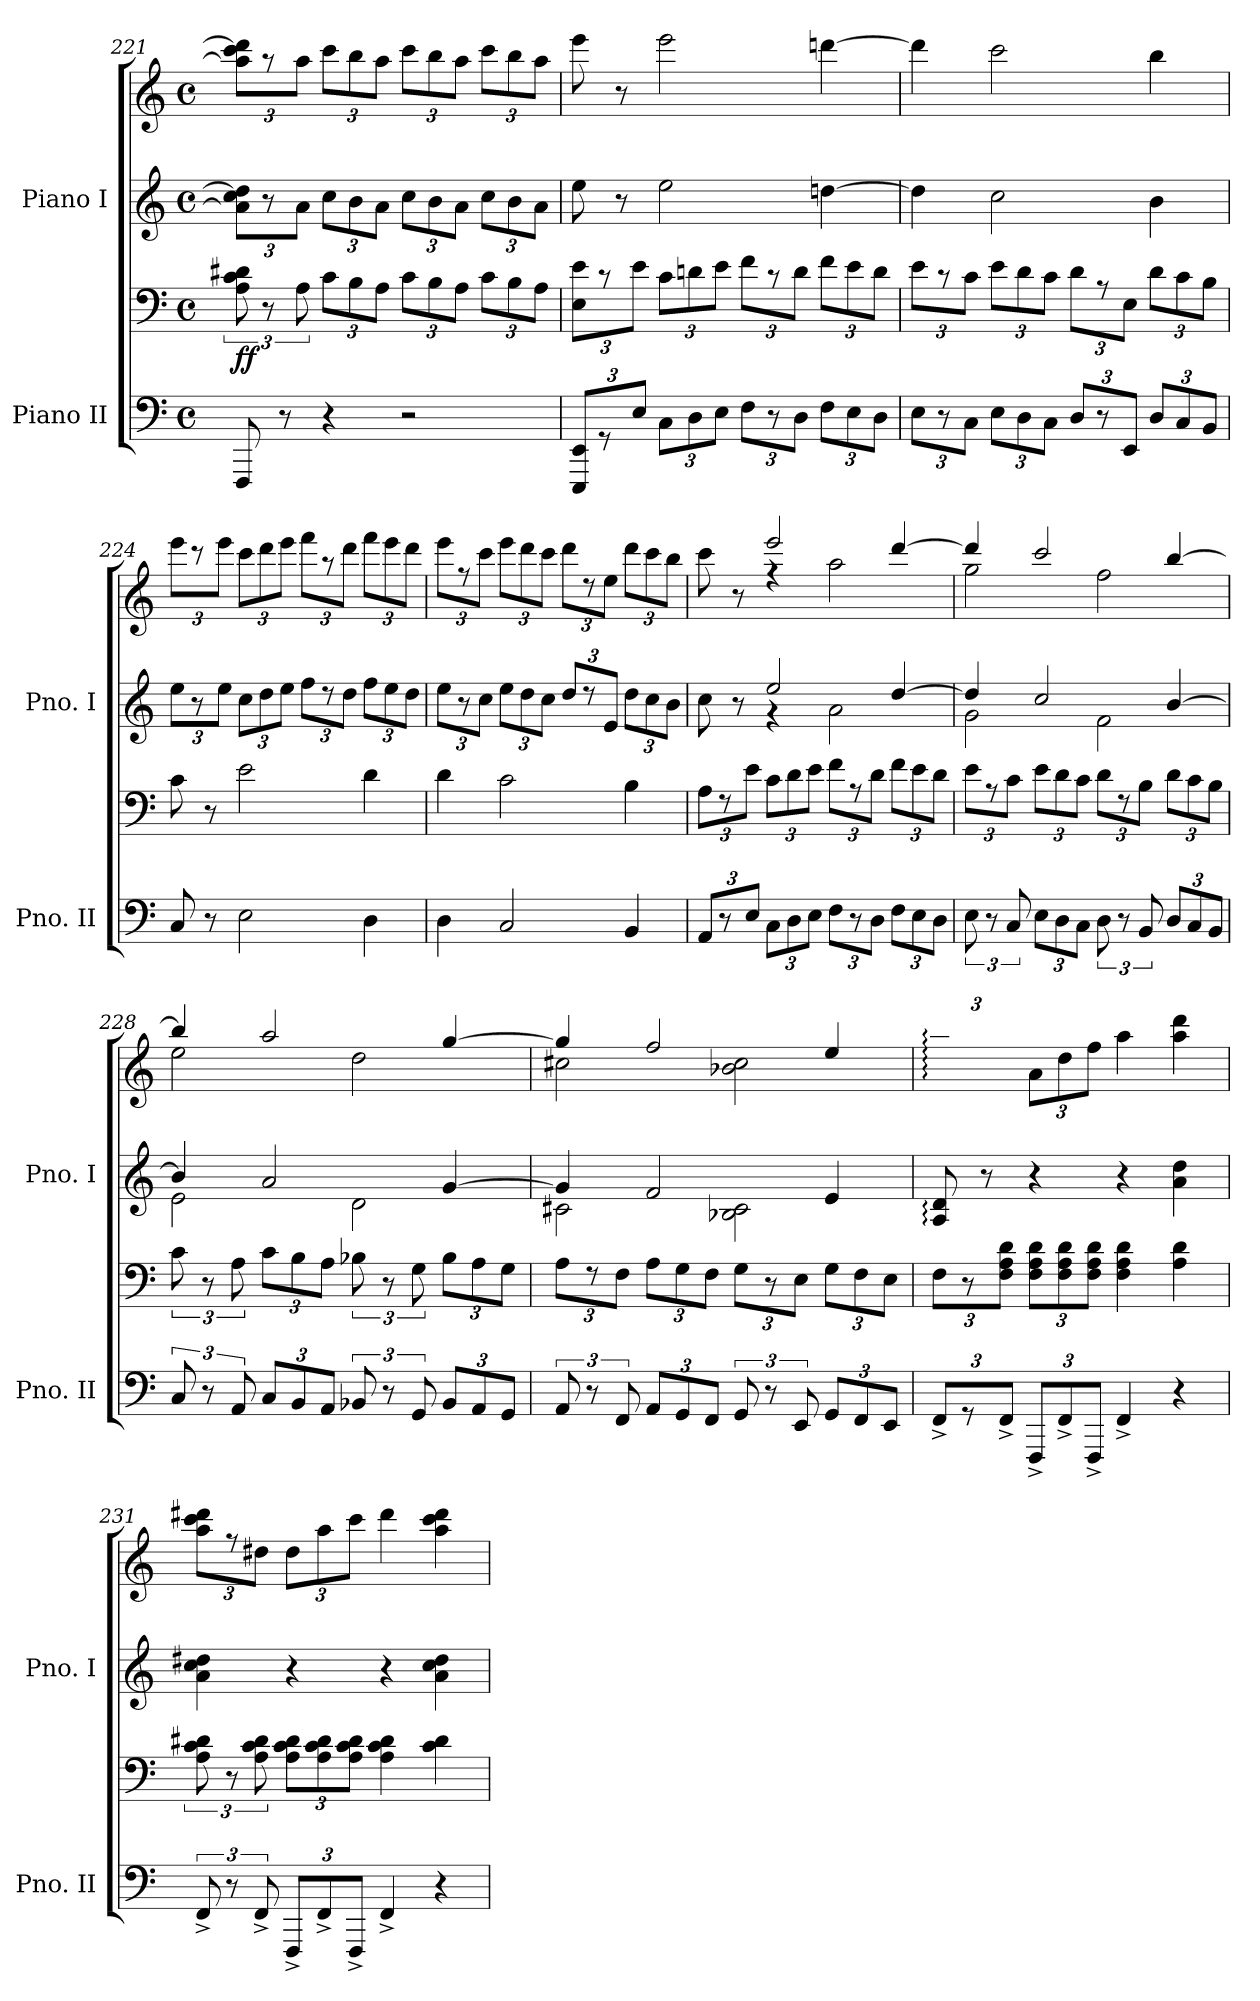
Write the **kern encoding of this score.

**kern	**kern	**dynam	**kern	**kern
*part2	*part2	*part2	*part1	*part1
*staff4	*staff3	*staff3/4	*staff2	*staff1
*I"Piano II	*	*	*I"Piano I	*
*I'Pno. II	*	*	*I'Pno. I	*
*clefF4	*clefF4	*	*clefG2	*clefG2
*k[]	*k[]	*	*k[]	*k[]
*M4/4	*M4/4	*	*M4/4	*M4/4
*met(c)	*met(c)	*	*met(c)	*met(c)
=221	=221	=221	=221	=221
!	!	!LO:DY:b	!	!
8FFF/	12A\ 12c\ 12d#X\	ff	12a\] 12cc\ 12dd#\]L	12aa\] 12ccc\ 12ddd#\]L
.	12r	.	12r	12r
8r	.	.	.	.
.	12A\	.	12a\J	12aa\J
*	*Xbrackettup	*	*Xbrackettup	*Xbrackettup
4r	12c\L	.	12cc\L	12ccc\L
.	12B\	.	12b\	12bb\
.	12A\J	.	12a\J	12aa\J
2r	12c\L	.	12cc\L	12ccc\L
.	12B\	.	12b\	12bb\
.	12A\J	.	12a\J	12aa\J
.	12c\L	.	12cc\L	12ccc\L
.	12B\	.	12b\	12bb\
.	12A\J	.	12a\J	12aa\J
=222	=222	=222	=222	=222
*	*brackettup	*	*	*
12EEE/ 12EE/L	12E\ 12e\L	.	8ee\	8eee\
12r	12r	.	.	.
.	.	.	8r	8r
12E/J	12e\J	.	.	.
*Xbrackettup	*Xbrackettup	*	*	*
12C\L	12c\L	.	2ee\	2eee\
12D\	12dn\	.	.	.
12E\J	12e\J	.	.	.
*brackettup	*brackettup	*	*	*
12F\L	12f\L	.	.	.
12r	12r	.	.	.
12D\J	12d\J	.	.	.
*Xbrackettup	*Xbrackettup	*	*	*
12F\L	12f\L	.	[4ddn\	[4dddn\
12E\	12e\	.	.	.
12D\J	12d\J	.	.	.
!!LO:PB:g=z
=223	=223	=223	=223	=223
*brackettup	*brackettup	*	*	*
12E\L	12e\L	.	4dd\]	4ddd\]
12r	12r	.	.	.
12C\J	12c\J	.	.	.
*Xbrackettup	*Xbrackettup	*	*	*
12E\L	12e\L	.	2cc\	2ccc\
12D\	12d\	.	.	.
12C\J	12c\J	.	.	.
*brackettup	*brackettup	*	*	*
12D/L	12d\L	.	.	.
12r	12r	.	.	.
12EE/J	12E\J	.	.	.
*Xbrackettup	*Xbrackettup	*	*	*
12D/L	12d\L	.	4b\	4bb\
12C/	12c\	.	.	.
12BB/J	12B\J	.	.	.
=224	=224	=224	=224	=224
*	*	*	*brackettup	*brackettup
8C/	8c\	.	12ee\L	12eee\L
.	.	.	12r	12rccc
8r	8r	.	.	.
.	.	.	12ee\J	12eee\J
*	*	*	*Xbrackettup	*Xbrackettup
2E\	2e\	.	12cc\L	12ccc\L
.	.	.	12dd\	12ddd\
.	.	.	12ee\J	12eee\J
*	*	*	*brackettup	*brackettup
.	.	.	12ff\L	12fff\L
.	.	.	12r	12raa
.	.	.	12dd\J	12ddd\J
*	*	*	*Xbrackettup	*Xbrackettup
4D\	4d\	.	12ff\L	12fff\L
.	.	.	12ee\	12eee\
.	.	.	12dd\J	12ddd\J
=225	=225	=225	=225	=225
*	*	*	*brackettup	*brackettup
4D\	4d\	.	12ee\L	12eee\L
.	.	.	12r	12rff
.	.	.	12cc\J	12ccc\J
*	*	*	*Xbrackettup	*Xbrackettup
2C/	2c\	.	12ee\L	12eee\L
.	.	.	12dd\	12ddd\
.	.	.	12cc\J	12ccc\J
*	*	*	*brackettup	*brackettup
.	.	.	12dd/L	12ddd\L
.	.	.	12rdd	12rdd
.	.	.	12e/J	12ee\J
*	*	*	*Xbrackettup	*Xbrackettup
4BB/	4B\	.	12dd\L	12ddd\L
.	.	.	12cc\	12ccc\
.	.	.	12b\J	12bb\J
=226	=226	=226	=226	=226
*brackettup	*brackettup	*	*	*
*	*	*	*^	*^
12AA/L	12A\L	.	8cc\	8ryy	8ccc\	8ryy
12r	12rF	.	.	.	.	.
.	.	.	8r	8ryy	8r	8ryy
12E/J	12e\J	.	.	.	.	.
*Xbrackettup	*Xbrackettup	*	*	*	*	*
12C\L	12c\L	.	2ee/	4r	2eee/	4rff
12D\	12d\	.	.	.	.	.
12E\J	12e\J	.	.	.	.	.
*brackettup	*brackettup	*	*	*	*	*
12F\L	12f\L	.	.	2a\	.	2aa\
12r	12rA	.	.	.	.	.
12D\J	12d\J	.	.	.	.	.
*Xbrackettup	*Xbrackettup	*	*	*	*	*
12F\L	12f\L	.	[4dd/	.	[4ddd/	.
12E\	12e\	.	.	.	.	.
12D\J	12d\J	.	.	.	.	.
!!LO:LB:g=z	!!
=227	=227	=227	=227	=227	=227	=227
*brackettup	*brackettup	*	*	*	*	*
12E\	12e\L	.	4dd/]	2g\	4ddd/]	2gg\
12r	12rA	.	.	.	.	.
12C/	12c\J	.	.	.	.	.
*Xbrackettup	*Xbrackettup	*	*	*	*	*
12E\L	12e\L	.	2cc/	.	2ccc/	.
12D\	12d\	.	.	.	.	.
12C\J	12c\J	.	.	.	.	.
*brackettup	*brackettup	*	*	*	*	*
12D\	12d\L	.	.	2f\	.	2ff\
12r	12rF	.	.	.	.	.
12BB/	12B\J	.	.	.	.	.
*Xbrackettup	*Xbrackettup	*	*	*	*	*
12D/L	12d\L	.	[4b/	.	[4bb/	.
12C/	12c\	.	.	.	.	.
12BB/J	12B\J	.	.	.	.	.
=228	=228	=228	=228	=228	=228	=228
*brackettup	*brackettup	*	*	*	*	*
12C/	12c\	.	4b/]	2e\	4bb/]	2ee\
12r	12r	.	.	.	.	.
12AA/	12A\	.	.	.	.	.
*Xbrackettup	*Xbrackettup	*	*	*	*	*
12C/L	12c\L	.	2a/	.	2aa/	.
12BB/	12B\	.	.	.	.	.
12AA/J	12A\J	.	.	.	.	.
*brackettup	*brackettup	*	*	*	*	*
12BB-X/	12B-X\	.	.	2d\	.	2dd\
12r	12r	.	.	.	.	.
12GG/	12G\	.	.	.	.	.
*Xbrackettup	*Xbrackettup	*	*	*	*	*
12BB-/L	12B-\L	.	[4g/	.	[4gg/	.
12AA/	12A\	.	.	.	.	.
12GG/J	12G\J	.	.	.	.	.
=229	=229	=229	=229	=229	=229	=229
*brackettup	*brackettup	*	*	*	*	*
12AA/	12A\L	.	4g/]	2c#X\	4gg/]	2cc#X\
12r	12r	.	.	.	.	.
12FF/	12F\J	.	.	.	.	.
*Xbrackettup	*Xbrackettup	*	*	*	*	*
12AA/L	12A\L	.	2f/	.	2ff/	.
12GG/	12G\	.	.	.	.	.
12FF/J	12F\J	.	.	.	.	.
*brackettup	*brackettup	*	*	*	*	*
12GG/	12G\L	.	.	2B-X\ 2c#\	.	2b-X\ 2cc#\
12r	12r	.	.	.	.	.
12EE/	12E\J	.	.	.	.	.
*Xbrackettup	*Xbrackettup	*	*	*	*	*
12GG/L	12G\L	.	4e/	.	4ee/	.
12FF/	12F\	.	.	.	.	.
12EE/J	12E\J	.	.	.	.	.
*	*	*	*v	*v	*	*
*	*	*	*	*v	*v
=230	=230	=230	=230	=230
*brackettup	*brackettup	*	*	*brackettup
12FF^/L	12F\L	.	8A/: 8d/:	12A/yy: 12d/yy: 12a/: 12dd/: 12aa/:L
12r	12r	.	.	12r
.	.	.	8r	.
12FF^/J	12F\ 12A\ 12d\J	.	.	12a/J
*Xbrackettup	*Xbrackettup	*	*	*Xbrackettup
12FFF^/L	12F\ 12A\ 12d\L	.	4r	12a\L
12FF^/	12F\ 12A\ 12d\	.	.	12dd\
12FFF^/J	12F\ 12A\ 12d\J	.	.	12ff\J
4FF^/	4F\ 4A\ 4d\	.	4r	4aa\
4r	4A\ 4d\	.	4a\ 4dd\	4aa\ 4ddd\
!!LO:LB:g=z
=231	=231	=231	=231	=231
*brackettup	*brackettup	*	*	*brackettup
12FF^/	12A\ 12c\ 12d#X\	.	4a\ 4cc\ 4dd#X\	12aa\ 12ccc\ 12ddd#X\L
12r	12r	.	.	12r
12FF^/	12A\ 12c\ 12d#\	.	.	12dd#X\J
*Xbrackettup	*Xbrackettup	*	*	*Xbrackettup
12FFF^/L	12A\ 12c\ 12d#\L	.	4r	12dd#\L
12FF^/	12A\ 12c\ 12d#\	.	.	12aa\
12FFF^/J	12A\ 12c\ 12d#\J	.	.	12ccc\J
4FF^/	4A\ 4c\ 4d#\	.	4r	4ddd#\
4r	4c\ 4d#\	.	4a\ 4cc\ 4dd#\	4aa\ 4ccc\ 4ddd#\
=	=	=	=	=
*-	*-	*-	*-	*-
